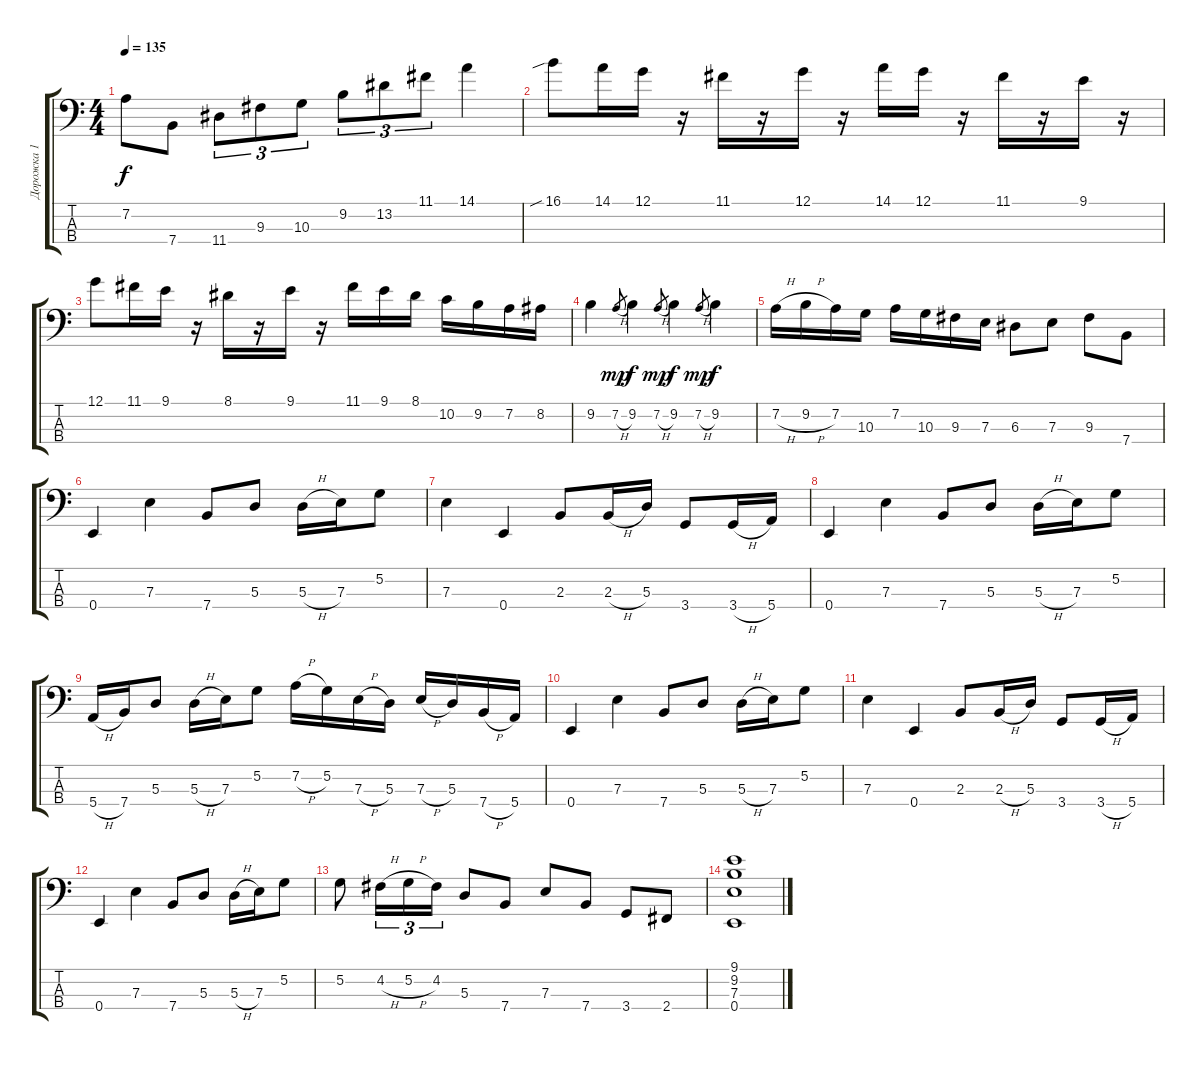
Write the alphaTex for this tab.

\track ("Дорожка 1" "Дорожка 1") {instrument electricbassfinger}
\staff {score tabs}
\tuning (G2 D2 A1 E1) {hide}
\ts (4 4)
\tempo 135
\clef f4
\ks c
7.2.8{dy f} 7.4.8 11.4.8{tu (3 2)} 9.3.8{tu (3 2)} 10.3.8{tu (3 2)} 9.2.8{tu (3 2)} 13.2.8{tu (3 2)} 11.1.8{tu (3 2)} 14.1.4 |
16.1{sib}.8 14.1.16 12.1.16 r.16 11.1.16 r.16 12.1.16 r.16 14.1.16 12.1.16 r.16 11.1.16 r.16 9.1.16 r.16 |
12.1.8 11.1.16 9.1.16 r.16 8.1.16 r.16 9.1.16 r.16 11.1.16 9.1.16 8.1.16 10.2.16 9.2.16 7.2.16 8.2.16 |
9.2.4 7.2{h}.8{gr dy mp} 9.2.4{dy f} 7.2{h}.8{gr dy mp} 9.2.4{dy f} 7.2{h}.8{gr dy mp} 9.2.4{dy f} |
7.2{h}.16 9.2{h}.16 7.2.16 10.3.16 7.2.16 10.3.16 9.3.16 7.3.16 6.3.8 7.3.8 9.3.8 7.4.8 |
0.4.4 7.3.4 7.4.8 5.3.8 5.3{h}.16 7.3.16 5.2.8 |
7.3.4 0.4.4 2.3.8 2.3{h}.16 5.3.16 3.4.8 3.4{h}.16 5.4.16 |
0.4.4 7.3.4 7.4.8 5.3.8 5.3{h}.16 7.3.16 5.2.8 |
5.4{h}.16 7.4.16 5.3.8 5.3{h}.16 7.3.16 5.2.8 7.2{h}.16 5.2.16 7.3{h}.16 5.3.16 7.3{h}.16 5.3.16 7.4{h}.16 5.4.16 |
0.4.4 7.3.4 7.4.8 5.3.8 5.3{h}.16 7.3.16 5.2.8 |
7.3.4 0.4.4 2.3.8 2.3{h}.16 5.3.16 3.4.8 3.4{h}.16 5.4.16 |
0.4.4 7.3.4 7.4.8 5.3.8 5.3{h}.16 7.3.16 5.2.8 |
5.2.8 4.2{h}.16{tu (3 2)} 5.2{h}.16{tu (3 2)} 4.2.16{tu (3 2)} 5.3.8 7.4.8 7.3.8 7.4.8 3.4.8 2.4.8 |
(9.1 9.2 7.3 0.4).1
